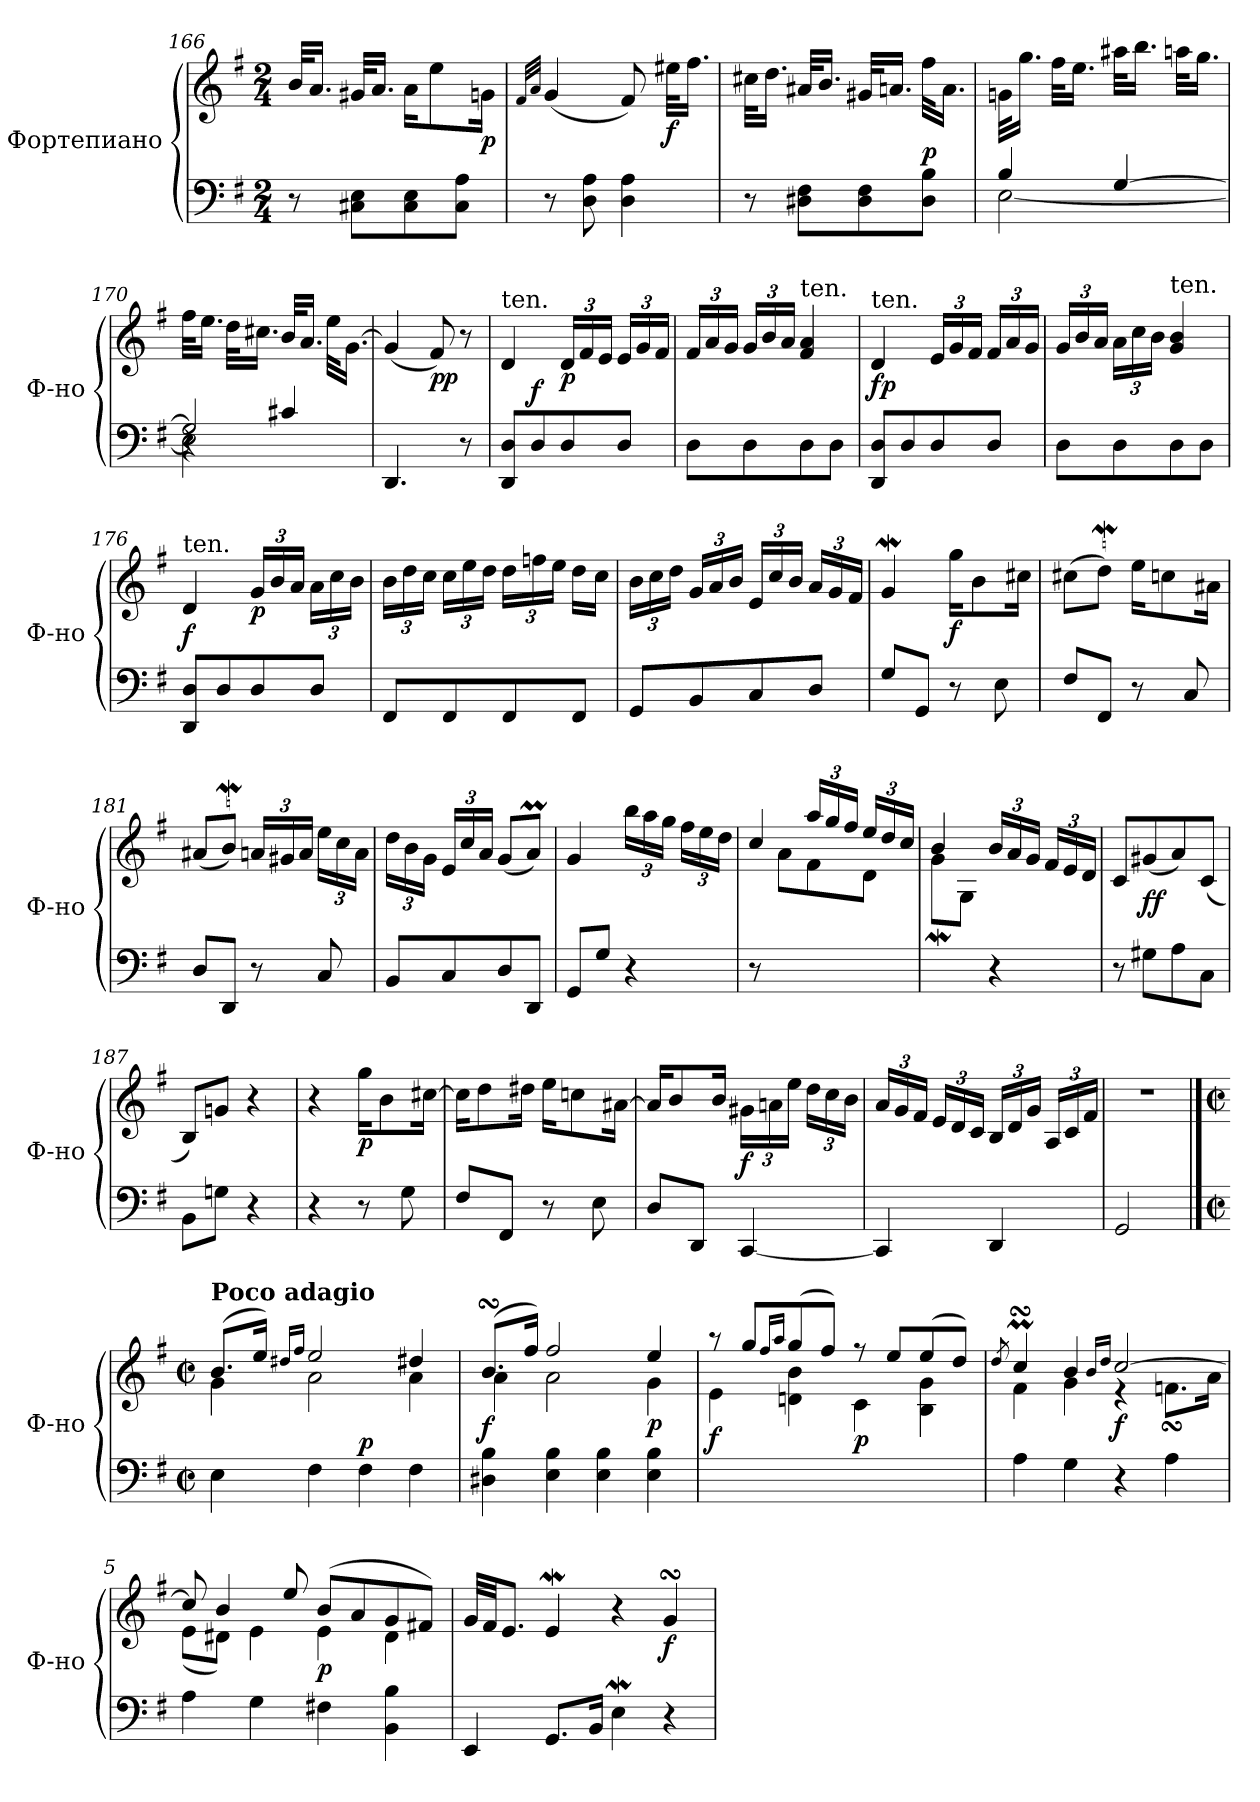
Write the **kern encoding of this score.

**kern	**kern	**dynam
*part1	*part1	*part1
*staff2	*staff1	*staff1/2
*I"Фортепиано	*	*
*I'Ф-но	*	*
*clefF4	*clefG2	*
*k[f#]	*k[f#]	*
*M2/4	*M2/4	*
=166	=166	=166
8r	32b/KLL	.
.	16.a/JJ	.
8C#X\ 8E\L	32g#X/KLL	.
.	16.a/JJ	.
8C#\ 8E\	16a\KL	.
.	8ee\	.
8C#\ 8A\J	.	.
!	!	!LO:DY:b
.	16gn\Jk	p
=167	=167	=167
.	32qf#/LLL	.
.	32qa/JJJ	.
8r	(<4g/	.
8D\ 8A\	.	.
4D\ 4A\	8f#/)	.
!	!	!LO:DY:b
.	32ee#X\KLL	f
.	16.ff#\JJ	.
!!LO:LB:g=z
=168	=168	=168
8r	32cc#X\KLL	.
.	16.dd\JJ	.
8D#X\ 8F#\L	32a#X/KLL	.
.	16.b/JJ	.
8D#\ 8F#\	32g#X/KLL	.
.	16.an/JJ	.
!	!	!LO:DY:a=2
8D#\ 8B\J	32ff#\KLL	p
.	16.a\JJ	.
=169	=169	=169
*^	*	*
4B/	[2E\	32gn\KLL	.
.	.	16.gg\JJ	.
.	.	32ff#\KLL	.
.	.	16.ee\JJ	.
[4G/	.	32aa#X\KLL	.
.	.	16.bb\JJ	.
.	.	32aan\KLL	.
.	.	16.gg\JJ	.
=170	=170	=170	=170
*	*^	*	*
2G/]	2E\]	4r	32ff#\KLL	.
.	.	.	16.ee\JJ	.
.	.	.	32dd\KLL	.
.	.	.	16.cc#X\JJ	.
.	.	4c#X/	32b/KLL	.
.	.	.	16.a/JJ	.
.	.	.	32ee\KLL	.
.	.	.	[16.g\JJ	.
*v	*v	*v	*	*
=171	=171	=171
4.DD/	(<4g/]	.
!	!	!LO:DY:b
.	8f#/)	pp
8r	8r	.
!!LO:PB:g=z
=172	=172	=172
!	!LO:TX:a:t=ten.	!
8DD/ 8D/L	4d/	.
!	!	!LO:DY:a=2
8D/	.	f
*	*Xbrackettup	*
!	!	!LO:DY:b
8D/	24d/LL	p
.	24f#/	.
.	24e/JJ	.
8D/J	24e/LL	.
.	24g/	.
.	24f#/JJ	.
=173	=173	=173
8D\L	24f#/LL	.
.	24a/	.
.	24g/JJ	.
8D\	24g/LL	.
.	24b/	.
.	24a/JJ	.
!	!LO:TX:a:t=ten.	!
8D\	4f#/ 4a/	.
8D\J	.	.
=174	=174	=174
!	!LO:TX:a:t=ten.	!
!	!	!LO:DY:b
!	!	!LO:DY:n=1:b
8DD/ 8D/L	4d/	f p
8D/	.	.
8D/	24e/LL	.
.	24g/	.
.	24f#/JJ	.
8D/J	24f#/LL	.
.	24a/	.
.	24g/JJ	.
=175	=175	=175
8D\L	24g/LL	.
.	24b/	.
.	24a/JJ	.
8D\	24a\LL	.
.	24cc\	.
.	24b\JJ	.
!	!LO:TX:a:t=ten.	!
8D\	4g/ 4b/	.
8D\J	.	.
=176	=176	=176
!	!LO:TX:a:t=ten.	!
!	!	!LO:DY:a=2
8DD/ 8D/L	4d/	f
8D/	.	.
!	!	!LO:DY:b
8D/	24g/LL	p
.	24b/	.
.	24a/JJ	.
8D/J	24a\LL	.
.	24cc\	.
.	24b\JJ	.
!!LO:LB:g=z
=177	=177	=177
8FF#/L	24b\LL	.
.	24dd\	.
.	24cc\JJ	.
8FF#/	24cc\LL	.
.	24ee\	.
.	24dd\JJ	.
8FF#/	24dd\LL	.
.	24ffn\	.
.	24ee\JJ	.
8FF#/J	16dd\LL	.
.	16cc\JJ	.
=178	=178	=178
8GG/L	24b\LL	.
.	24cc\	.
.	24dd\JJ	.
8BB/	24g/LL	.
.	24a/	.
.	24b/JJ	.
8C/	24e/LL	.
.	24cc/	.
.	24b/JJ	.
8D/J	24a/LL	.
.	24g/	.
.	24f#/JJ	.
=179	=179	=179
8G/L	4gw/	.
8GG/J	.	.
!	!	!LO:DY:b
8r	16gg\KL	f
.	8b\	.
8E\	.	.
.	16cc#X\Jk	.
=180	=180	=180
8F#/L	(>8cc#X\L	.
8FF#/J	8ddW\J)	.
8r	16ee\KL	.
.	8ccn\	.
8C/	.	.
.	16a#X\Jk	.
!!LO:LB:g=z
=181	=181	=181
8D/L	(<8a#X/L	.
8DD/J	8bW/J)	.
8r	24an/LL	.
.	24g#X/	.
.	24a/JJ	.
8C/	24ee\LL	.
.	24cc\	.
.	24a\JJ	.
=182	=182	=182
8BB/L	24dd\LL	.
.	24b\	.
.	24g\JJ	.
8C/	24e/LL	.
.	24cc/	.
.	24a/JJ	.
8D/	(<8g/L	.
8DD/J	8aM/J)	.
=183	=183	=183
8GG/L	4g/	.
8G/J	.	.
4r	24bb\LL	.
.	24aa\	.
.	24gg\JJ	.
.	24ff#\LL	.
.	24ee\	.
.	24dd\JJ	.
=184	=184	=184
*	*^	*
8r	4cc/	8ryy	.
4.ryy	.	8a\L	.
.	24aa/LL	8f#\	.
.	24gg/	.	.
.	24ff#/JJ	.	.
.	24ee/LL	8d\J	.
.	24dd/	.	.
.	24cc/JJ	.	.
!!LO:LB:g=z	!!
=185	=185	=185	=185
4ryy	4b/	8gw\L	.
.	.	8G\J	.
4r	24b/LL	4ryy	.
.	24a/	.	.
.	24g/JJ	.	.
.	24f#/LL	.	.
.	24e/	.	.
.	24d/JJ	.	.
*	*v	*v	*
=186	=186	=186
8r	8c/L	.
!	!	!LO:DY:b
8G#X\L	(<8g#X/	ff
8A\	8a/)	.
8C\J	(<8c/J	.
=187	=187	=187
8BB\L	8B/L)	.
8Gn\J	8gn/J	.
4r	4r	.
=188	=188	=188
4r	4r	.
!	!	!LO:DY:b
8r	16gg\KL	p
.	8b\	.
8G\	.	.
.	[16cc#X\Jk	.
=189	=189	=189
8F#/L	16cc#\KL]	.
.	8dd\	.
8FF#/J	.	.
.	16dd#X\Jk	.
8r	16ee\KL	.
.	8ccn\	.
8E\	.	.
.	[16a#X\Jk	.
!!LO:LB:g=z
=190	=190	=190
8D/L	16a#/KL]	.
.	8b/	.
8DD/J	.	.
.	16b/Jk	.
!	!	!LO:DY:b
[4CC/	24g#X\LL	f
.	24an\	.
.	24ee\JJ	.
.	24dd\LL	.
.	24cc\	.
.	24b\JJ	.
=191	=191	=191
4CC/]	24a/LL	.
.	24g/	.
.	24f#/JJ	.
.	24e/LL	.
.	24d/	.
.	24c/JJ	.
4DD/	24B/LL	.
.	24d/	.
.	24g/JJ	.
.	24A/LL	.
.	24c/	.
.	24f#/JJ	.
=192	=192	=192
2GG/	2r	.
!!LO:PB:g=z
==1	==1	==1
*M2/2	*M2/2	*
*met(c|)	*met(c|)	*
*	*^	*
!	!LO:TX:a:B:t=Poco adagio	!	!
4E\	(>8.b/L	4g\	.
.	16ee/Jk)	.	.
.	16qdd#X/LL	.	.
.	16qff#/JJ	.	.
4F#\	2ee/	2a\	.
!	!	!	!LO:DY:a=2
4F#\	.	.	p
4F#\	4dd#/	4a\	.
=2	=2	=2	=2
!	!	!	!LO:DY:b
4D#X\ 4B\	(>8.bsSsS/L	4a\	f
.	16ff#/Jk)	.	.
4E\ 4B\	2ff#/	2a\	.
4E\ 4B\	.	.	.
!	!	!	!LO:DY:b
4E\ 4B\	4ee/	4g\	p
=3	=3	=3	=3
!	!	!	!LO:DY:b
1ryy	8r	4e\	f
.	8gg/L	.	.
.	16qff#/LL	.	.
.	16qaa/JJ	.	.
.	(>8gg/	4dn\ 4b\	.
.	8ff#/J)	.	.
!	!	!	!LO:DY:b
.	8r	4c\	p
.	8ee/L	.	.
.	(>8ee/	4B\ 4g\	.
.	8dd/J)	.	.
=4	=4	=4	=4
.	8qdd/	.	.
4A\	4ccMsSSs/	4f#\	.
4G\	4b/	4g\	.
.	16qb/LL	.	.
.	16qdd/JJ	.	.
!	!	!	!LO:DY:b
4r	[2cc/	4r	f
4A\	.	8.fnsSSs\L	.
.	.	16a\Jk	.
!!LO:LB:g=z	!!
=5	=5	=5	=5
4A\	8cc/]	(<8e\L	.
.	4b/	8d#X\J)	.
4G\	.	4e\	.
.	8ee/	.	.
!	!	!	!LO:DY:b
4F#X\	(>8b/L	4e\	p
.	8a/	.	.
4BB\ 4B\	8g/	4d#\	.
.	8f#X/J)	.	.
*	*v	*v	*
=6	=6	=6
4EE/	32g/LLL	.
.	32f#/JJ	.
.	8.e/J	.
8.GG/L	4eW/	.
16BB/Jk	.	.
4EW\	4r	.
!	!	!LO:DY:b
4r	4gsSSs/	f
=	=	=
*-	*-	*-
